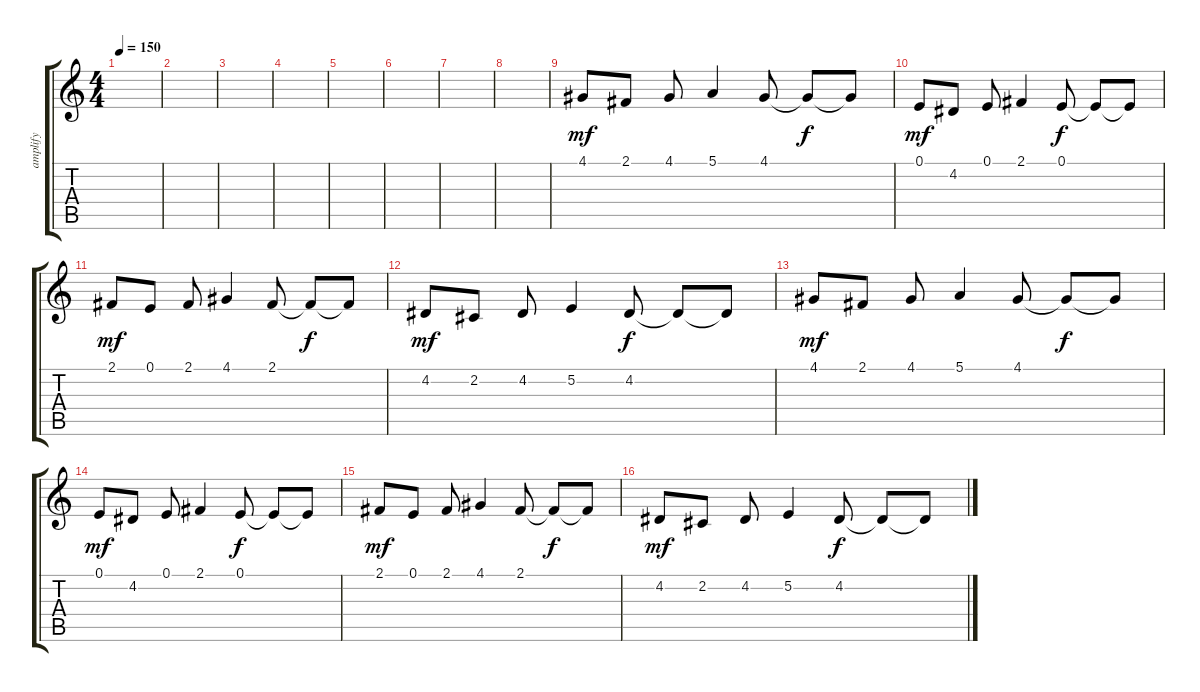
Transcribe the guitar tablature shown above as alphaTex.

\track ("amplify" "amplify") {instrument acousticgrandpiano}
\staff {score tabs}
\tuning (E4 B3 G3 D3 A2 E2) {hide}
\ts (4 4)
\tempo 150
\clef g2
\ks c
|
|
|
|
|
|
|
|
4.1.8{dy mf balance 4} 2.1.8 4.1.8 5.1.4 4.1.8 4.1{t}.8{dy f} 4.1{t}.8 |
0.1.8{dy mf} 4.2.8 0.1.8 2.1.4 0.1.8{dy f} 0.1{t}.8 0.1{t}.8 |
2.1.8{dy mf} 0.1.8 2.1.8 4.1.4 2.1.8 2.1{t}.8{dy f} 2.1{t}.8 |
4.2.8{dy mf} 2.2.8 4.2.8 5.2.4 4.2.8{dy f} 4.2{t}.8 4.2{t}.8 |
4.1.8{dy mf} 2.1.8 4.1.8 5.1.4 4.1.8 4.1{t}.8{dy f} 4.1{t}.8 |
0.1.8{dy mf} 4.2.8 0.1.8 2.1.4 0.1.8{dy f} 0.1{t}.8 0.1{t}.8 |
2.1.8{dy mf} 0.1.8 2.1.8 4.1.4 2.1.8 2.1{t}.8{dy f} 2.1{t}.8 |
4.2.8{dy mf} 2.2.8 4.2.8 5.2.4 4.2.8{dy f} 4.2{t}.8 4.2{t}.8
